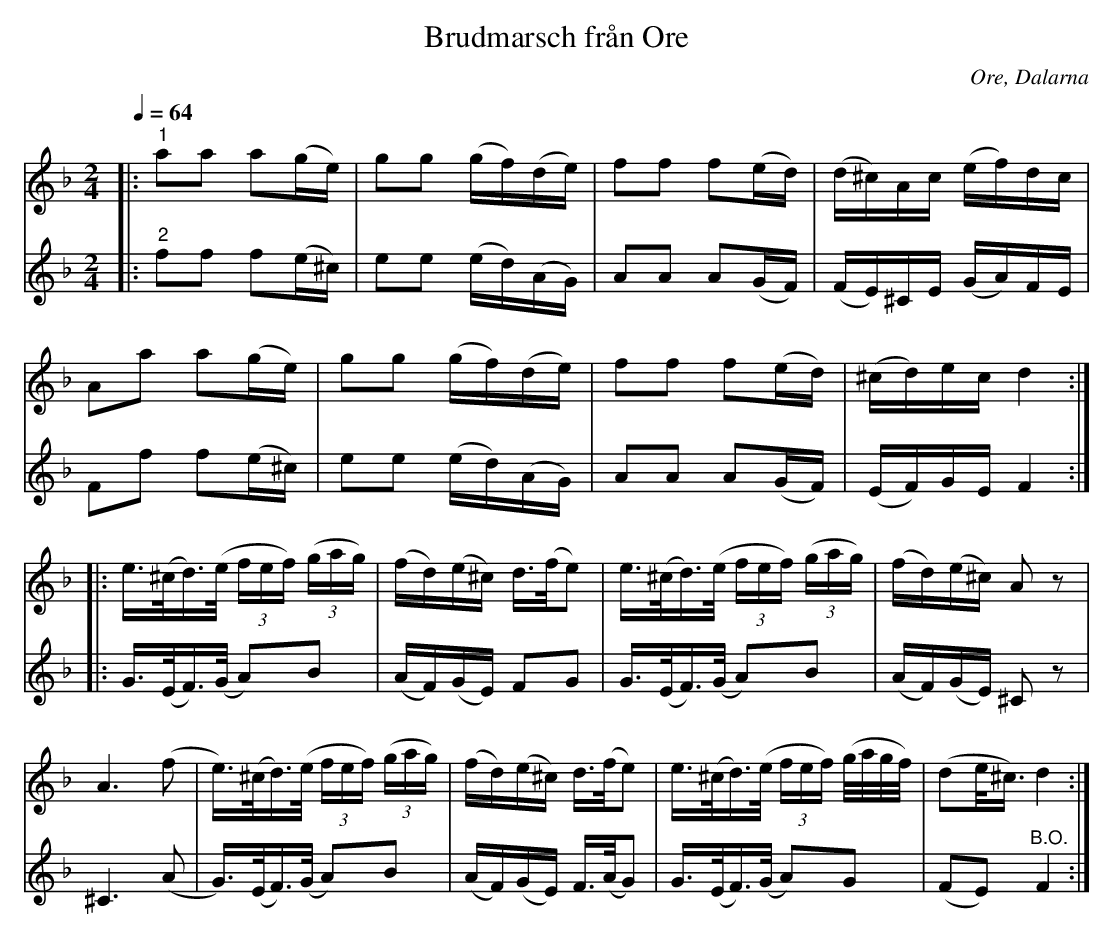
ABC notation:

X:1
T:Brudmarsch från Ore
O:Ore, Dalarna
L:1/16
Q:1/4=64
M:2/4
K:Dm
V:1
|:"^1" a2a2 a2(ge) | g2g2 (gf)(de) | f2f2 f2(ed) | (d^c)Ac (ef)dc |
A2a2 a2(ge) | g2g2 (gf)(de) | f2f2 f2(ed) | (^cd)ec d4 ::
e>(^cd>)(e (3fef) (3(gag) | (fd)(e^c) d>(fe2) | e>(^cd>)(e (3fef) (3(gag) | (fd)(e^c) A2 z2 |
A6 (f2 | e>)(^cd>)(e (3fef) (3(gag) | (fd)(e^c) d>(fe2) | e>(^cd>)(e (3fef) (g/a/g/f/) | (d2e<^c) d4 :|
V:2
|:"^2" f2f2 f2(e^c) | e2e2 (ed)(AG) | A2A2 A2(GF) | (FE)^CE (GA)FE |
F2f2 f2(e^c) | e2e2 (ed)(AG) | A2A2 A2(GF) | (EF)GE F4 ::
G>(EF>)(G A2)B2 | (AF)(GE) F2G2 | G>(EF>)(G A2)B2 | (AF)(GE) ^C2 z2 |
^C6 (A2 | G>)(EF>)(G A2)B2 | (AF)(GE) F>(AG2) | G>(EF>)(G A2)G2 | (F2E2)"^B.O." F4 :|
